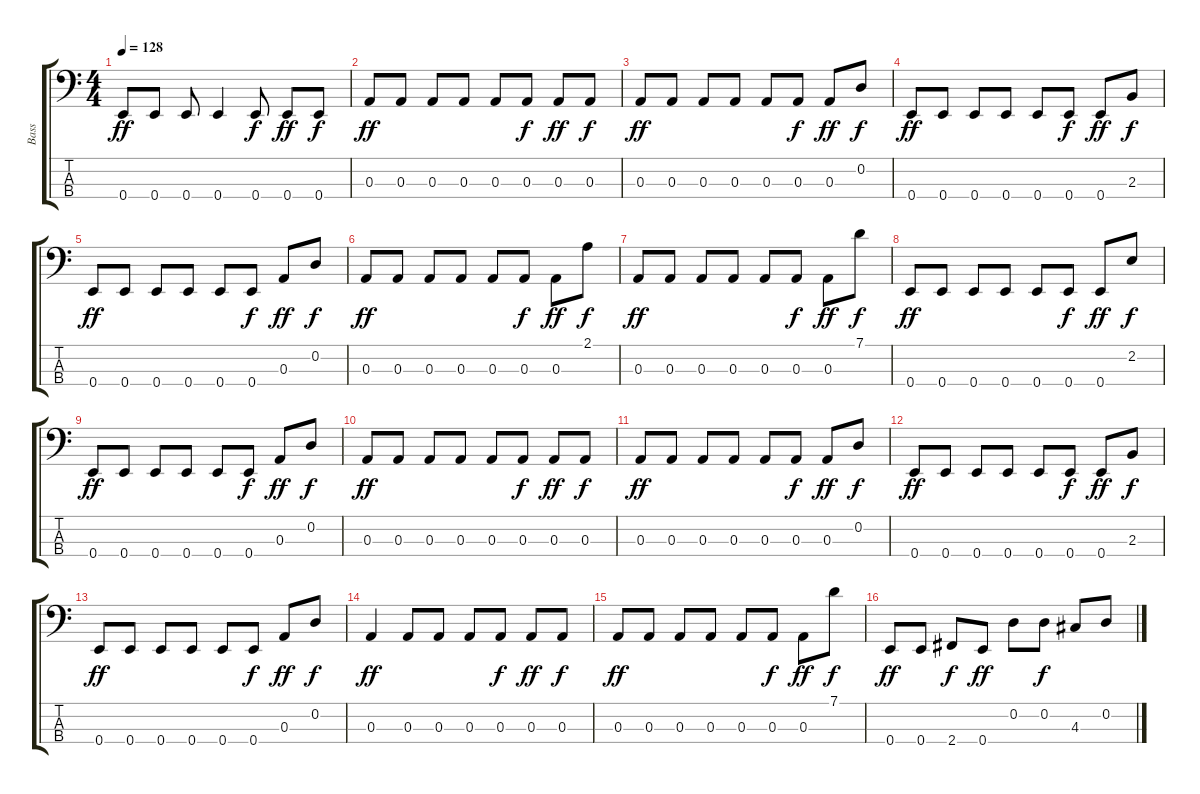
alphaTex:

\track ("Bass" "Bass") {instrument electricbasspick}
\staff {score tabs}
\tuning (G2 D2 A1 E1) {hide}
\ts (4 4)
\tempo 128
\clef f4
\ks c
0.4.8{dy ff} 0.4.8 0.4.8 0.4.4 0.4.8{dy f} 0.4.8{dy ff} 0.4.8{dy f} |
0.3.8{dy ff} 0.3.8 0.3.8 0.3.8 0.3.8 0.3.8{dy f} 0.3.8{dy ff} 0.3.8{dy f} |
0.3.8{dy ff} 0.3.8 0.3.8 0.3.8 0.3.8 0.3.8{dy f} 0.3.8{dy ff} 0.2.8{dy f} |
0.4.8{dy ff} 0.4.8 0.4.8 0.4.8 0.4.8 0.4.8{dy f} 0.4.8{dy ff} 2.3.8{dy f} |
0.4.8{dy ff} 0.4.8 0.4.8 0.4.8 0.4.8 0.4.8{dy f} 0.3.8{dy ff} 0.2.8{dy f} |
0.3.8{dy ff} 0.3.8 0.3.8 0.3.8 0.3.8 0.3.8{dy f} 0.3.8{dy ff} 2.1.8{dy f} |
0.3.8{dy ff} 0.3.8 0.3.8 0.3.8 0.3.8 0.3.8{dy f} 0.3.8{dy ff} 7.1.8{dy f} |
0.4.8{dy ff} 0.4.8 0.4.8 0.4.8 0.4.8 0.4.8{dy f} 0.4.8{dy ff} 2.2.8{dy f} |
0.4.8{dy ff} 0.4.8 0.4.8 0.4.8 0.4.8 0.4.8{dy f} 0.3.8{dy ff} 0.2.8{dy f} |
0.3.8{dy ff} 0.3.8 0.3.8 0.3.8 0.3.8 0.3.8{dy f} 0.3.8{dy ff} 0.3.8{dy f} |
0.3.8{dy ff} 0.3.8 0.3.8 0.3.8 0.3.8 0.3.8{dy f} 0.3.8{dy ff} 0.2.8{dy f} |
0.4.8{dy ff} 0.4.8 0.4.8 0.4.8 0.4.8 0.4.8{dy f} 0.4.8{dy ff} 2.3.8{dy f} |
0.4.8{dy ff} 0.4.8 0.4.8 0.4.8 0.4.8 0.4.8{dy f} 0.3.8{dy ff} 0.2.8{dy f} |
0.3.4{dy ff} 0.3.8 0.3.8 0.3.8 0.3.8{dy f} 0.3.8{dy ff} 0.3.8{dy f} |
0.3.8{dy ff} 0.3.8 0.3.8 0.3.8 0.3.8 0.3.8{dy f} 0.3.8{dy ff} 7.1.8{dy f} |
0.4.8{dy ff} 0.4.8 2.4.8{dy f} 0.4.8{dy ff} 0.2.8 0.2.8{dy f} 4.3.8 0.2.8
